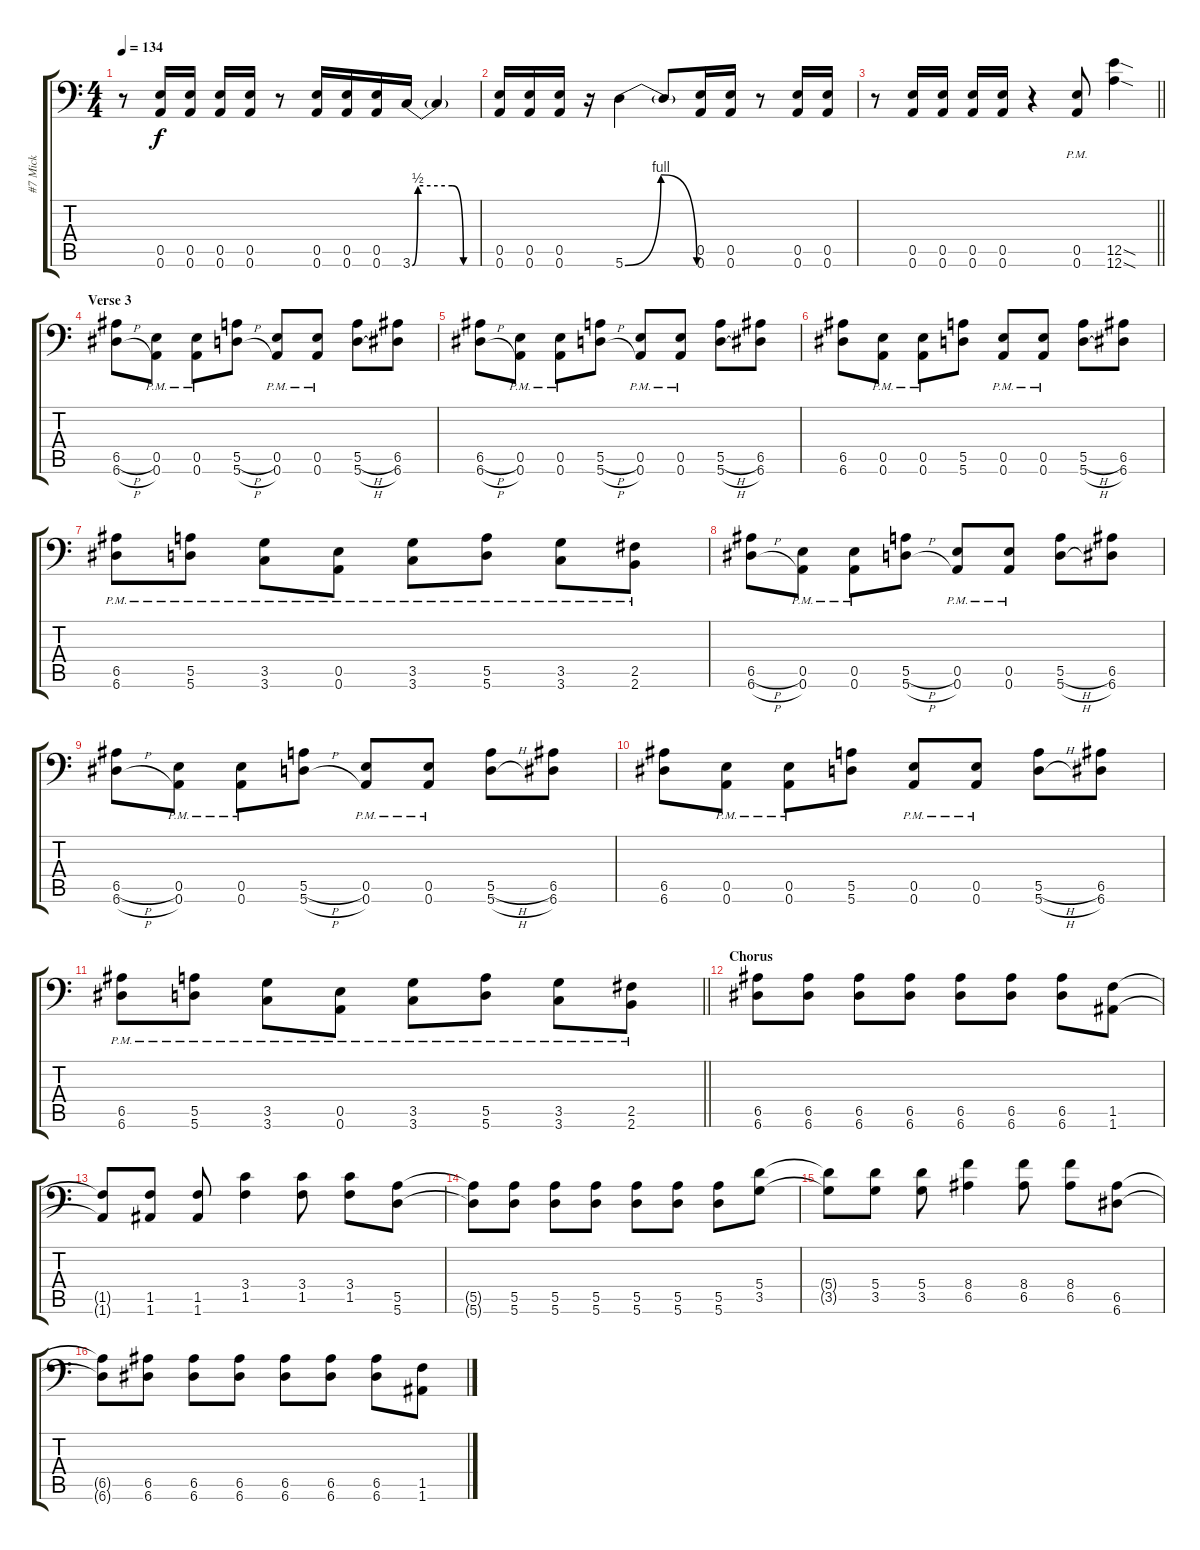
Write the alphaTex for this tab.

\track ("#7 Mick" "#7 Mick") {instrument distortionguitar}
\staff {score tabs}
\tuning (B3 Gb3 D3 A2 E2 A1) {hide}
\ts (4 4)
\tempo 134
\clef f4
\ks c
r.8{dy f} (0.5 0.6).16 (0.5 0.6).16 (0.5 0.6).16 (0.5 0.6).16 r.8 (0.5 0.6).16 (0.5 0.6).16 (0.5 0.6).16 3.6{be (custom 0 0 5 2 35 2 45 0 60 0)}.16 3.6{t}.4 |
(0.5 0.6).16 (0.5 0.6).16 (0.5 0.6).16 r.16 5.6{be (bendrelease 0 0 5 4 55 4 60 0)}.4 5.6{t}.8 (0.5 0.6).16 (0.5 0.6).16 r.8 (0.5 0.6).16 (0.5 0.6).16 |
\barLineRight lightlight
r.8 (0.5 0.6).16 (0.5 0.6).16 (0.5 0.6).16 (0.5 0.6).16 r.4 (0.5{pm} 0.6{pm}).8 (12.5{sod} 12.6{sod}).4 |
\section ("" "Verse 3")
(6.5{h} 6.6{h}).8 (0.5{pm} 0.6{pm}).8 (0.5{pm} 0.6{pm}).8 (5.5{h} 5.6{h}).8 (0.5{pm} 0.6{pm}).8 (0.5{pm} 0.6{pm}).8 (5.5{h} 5.6{h}).8 (6.5 6.6).8 |
(6.5{h} 6.6{h}).8 (0.5{pm} 0.6{pm}).8 (0.5{pm} 0.6{pm}).8 (5.5{h} 5.6{h}).8 (0.5{pm} 0.6{pm}).8 (0.5{pm} 0.6{pm}).8 (5.5{h} 5.6{h}).8 (6.5 6.6).8 |
(6.5 6.6).8 (0.5{pm} 0.6{pm}).8 (0.5{pm} 0.6{pm}).8 (5.5 5.6).8 (0.5{pm} 0.6{pm}).8 (0.5{pm} 0.6{pm}).8 (5.5{h} 5.6{h}).8 (6.5 6.6).8 |
(6.5{pm} 6.6{pm}).8 (5.5{pm} 5.6{pm}).8 (3.5{pm} 3.6{pm}).8 (0.5{pm} 0.6{pm}).8 (3.5{pm} 3.6{pm}).8 (5.5{pm} 5.6{pm}).8 (3.5{pm} 3.6{pm}).8 (2.5{pm} 2.6{pm}).8 |
(6.5{h} 6.6{h}).8 (0.5{pm} 0.6{pm}).8 (0.5{pm} 0.6{pm}).8 (5.5{h} 5.6{h}).8 (0.5{pm} 0.6{pm}).8 (0.5{pm} 0.6{pm}).8 (5.5{h} 5.6{h}).8 (6.5 6.6).8 |
(6.5{h} 6.6{h}).8 (0.5{pm} 0.6{pm}).8 (0.5{pm} 0.6{pm}).8 (5.5{h} 5.6{h}).8 (0.5{pm} 0.6{pm}).8 (0.5{pm} 0.6{pm}).8 (5.5{h} 5.6{h}).8 (6.5 6.6).8 |
(6.5 6.6).8 (0.5{pm} 0.6{pm}).8 (0.5{pm} 0.6{pm}).8 (5.5 5.6).8 (0.5{pm} 0.6{pm}).8 (0.5{pm} 0.6{pm}).8 (5.5{h} 5.6{h}).8 (6.5 6.6).8 |
\barLineRight lightlight
(6.5{pm} 6.6{pm}).8 (5.5{pm} 5.6{pm}).8 (3.5{pm} 3.6{pm}).8 (0.5{pm} 0.6{pm}).8 (3.5{pm} 3.6{pm}).8 (5.5{pm} 5.6{pm}).8 (3.5{pm} 3.6{pm}).8 (2.5{pm} 2.6{pm}).8 |
\section ("" "Chorus")
(6.5 6.6).8 (6.5 6.6).8 (6.5 6.6).8 (6.5 6.6).8 (6.5 6.6).8 (6.5 6.6).8 (6.5 6.6).8 (1.5 1.6).8 |
(1.5{t} 1.6{t}).8 (1.5 1.6).8 (1.5 1.6).8 (3.4 1.5).4 (3.4 1.5).8 (3.4 1.5).8 (5.5 5.6).8 |
(5.5{t} 5.6{t}).8 (5.5 5.6).8 (5.5 5.6).8 (5.5 5.6).8 (5.5 5.6).8 (5.5 5.6).8 (5.5 5.6).8 (5.4 3.5).8 |
(5.4{t} 3.5{t}).8 (5.4 3.5).8 (5.4 3.5).8 (8.4 6.5).4 (8.4 6.5).8 (8.4 6.5).8 (6.5 6.6).8 |
(6.5{t} 6.6{t}).8 (6.5 6.6).8 (6.5 6.6).8 (6.5 6.6).8 (6.5 6.6).8 (6.5 6.6).8 (6.5 6.6).8 (1.5 1.6).8
